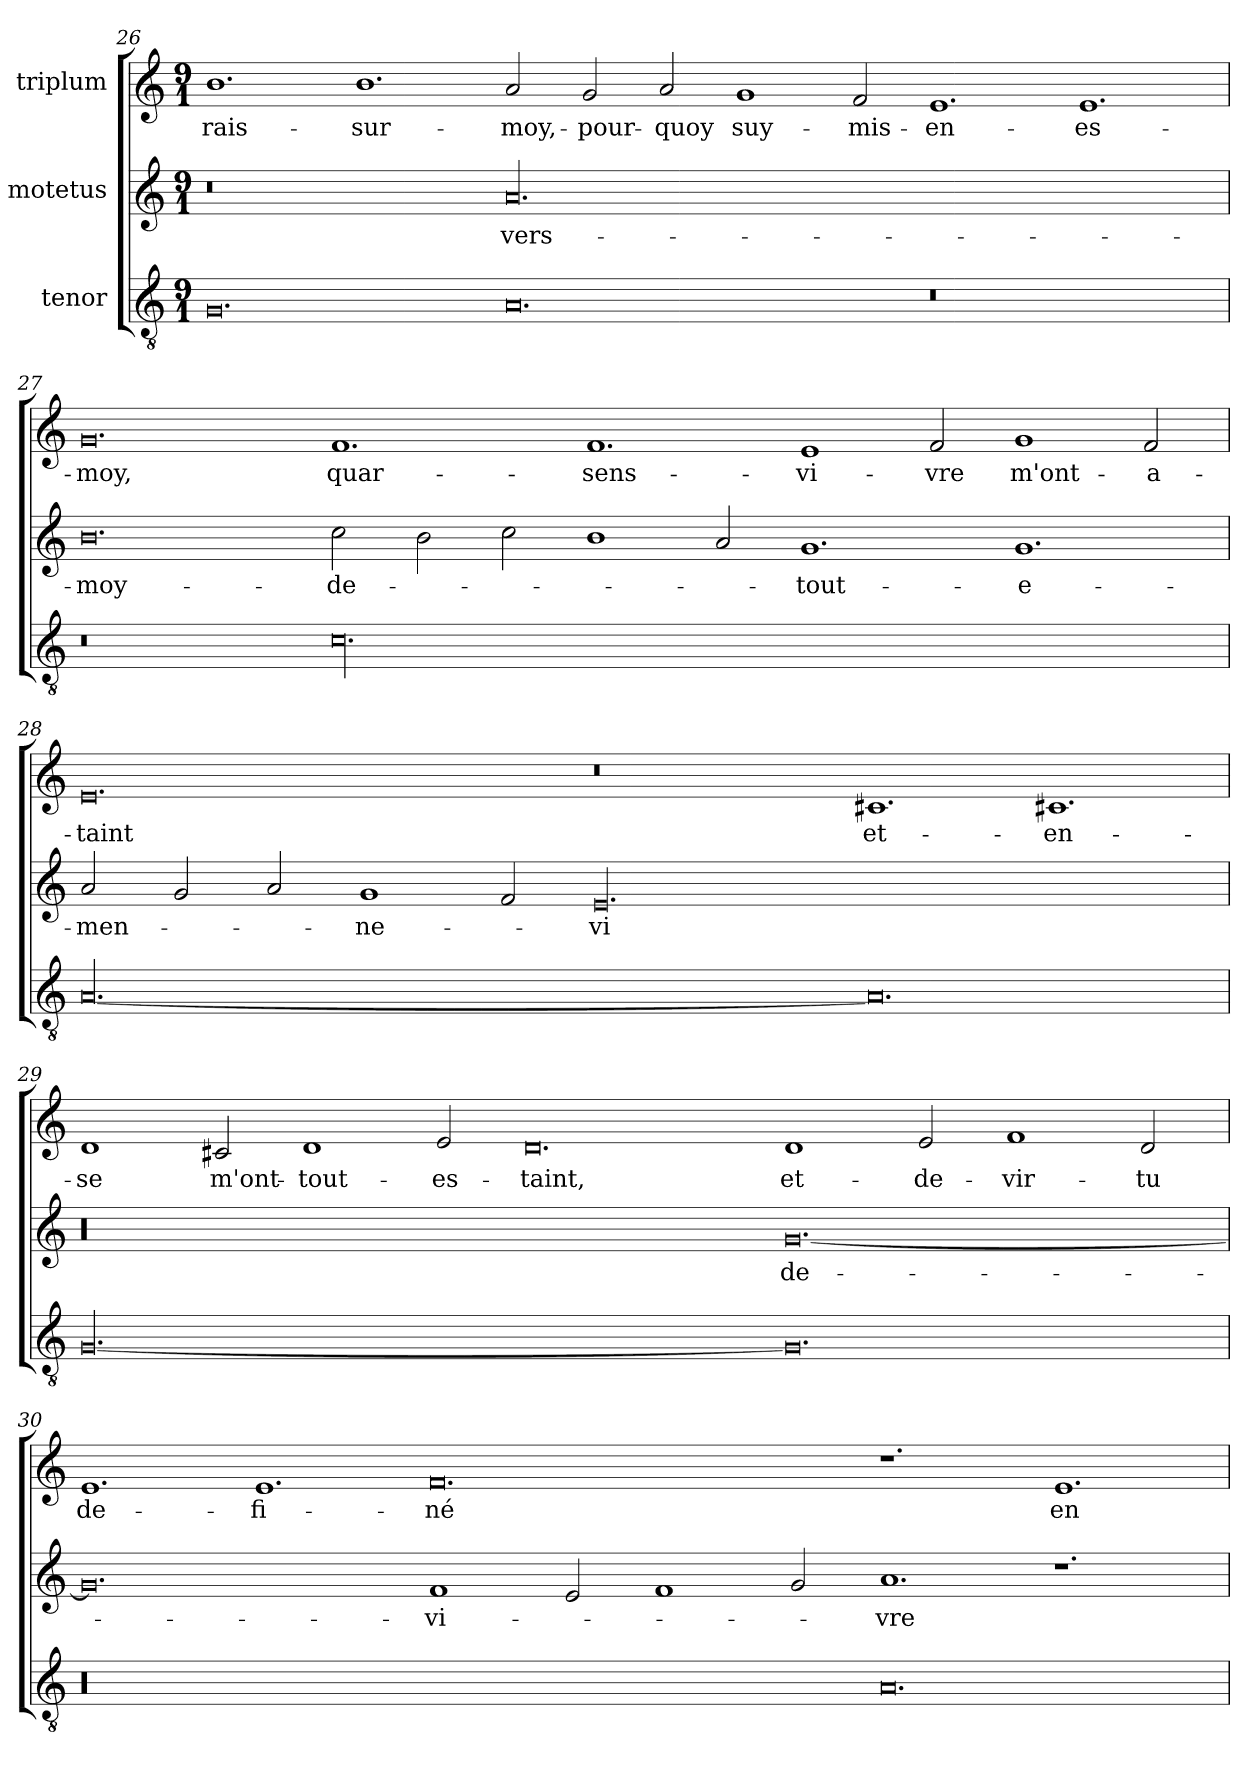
**kern	**kern	**text	**kern	**text
*part3	*part2	*part2	*part1	*part1
*staff3	*staff2	*staff2	*staff1	*staff1
*I"tenor	*I"motetus	*	*I"triplum	*
*clefGv2	*clefG2	*	*clefG2	*
*k[]	*k[]	*	*k[]	*
*C:	*C:	*	*C:	*
*M9/1	*M9/1	*	*M9/1	*
=26	=26	=26	=26	=26
0.G/	0.r	.	1.b\	rais-
.	.	.	1.b\	sur-
0.A/	00.a/	vers-	2a/	moy,-
.	.	.	2g/	pour-
.	.	.	2a/	-quoy
.	.	.	1g/	suy-
.	.	.	2f/	mis-
0.r	.	.	1.e/	en-
.	.	.	1.e/	es-
!!LO:PB:g=z
=27	=27	=27	=27	=27
0.r	0.b\	moy-	0.g/	-moy,
00.c\	2cc\	de-	1.f/	quar-
.	2b\	.	.	.
.	2cc\	.	.	.
.	1b\	.	1.f/	sens-
.	2a/	.	.	.
.	1.g/	tout-	1e/	vi-
.	.	.	2f/	-vre
.	1.g/	e-	1g/	m'ont-
.	.	.	2f/	a-
=28	=28	=28	=28	=28
[00.A/	2a/	-men-	0.e/	-taint
.	2g/	.	.	.
.	2a/	.	.	.
.	1g/	-ne-	.	.
.	2f/	.	.	.
.	00.e/	-vi	0.r	.
0.A/]	.	.	1.c#X/	et-
.	.	.	1.c#X/	en-
=29	=29	=29	=29	=29
[00.G/	00.r	.	1d/	-se
.	.	.	2c#X/	m'ont-
.	.	.	1d/	tout-
.	.	.	2e/	es-
.	.	.	0.d/	-taint,
0.G/]	[0.g/	de-	1d/	et-
.	.	.	2e/	de-
.	.	.	1f/	vir-
.	.	.	2d/	-tu
=30	=30	=30	=30	=30
00.r	0.g/]	.	1.e/	de-
.	.	.	1.e/	-fi-
.	1f/	vi-	0.f/	-né
.	2e/	.	.	.
.	1f/	.	.	.
.	2g/	.	.	.
0.A/	1.a/	-vre	1.r	.
.	1.r	.	1.e/	en-
=	=	=	=	=
*-	*-	*-	*-	*-
